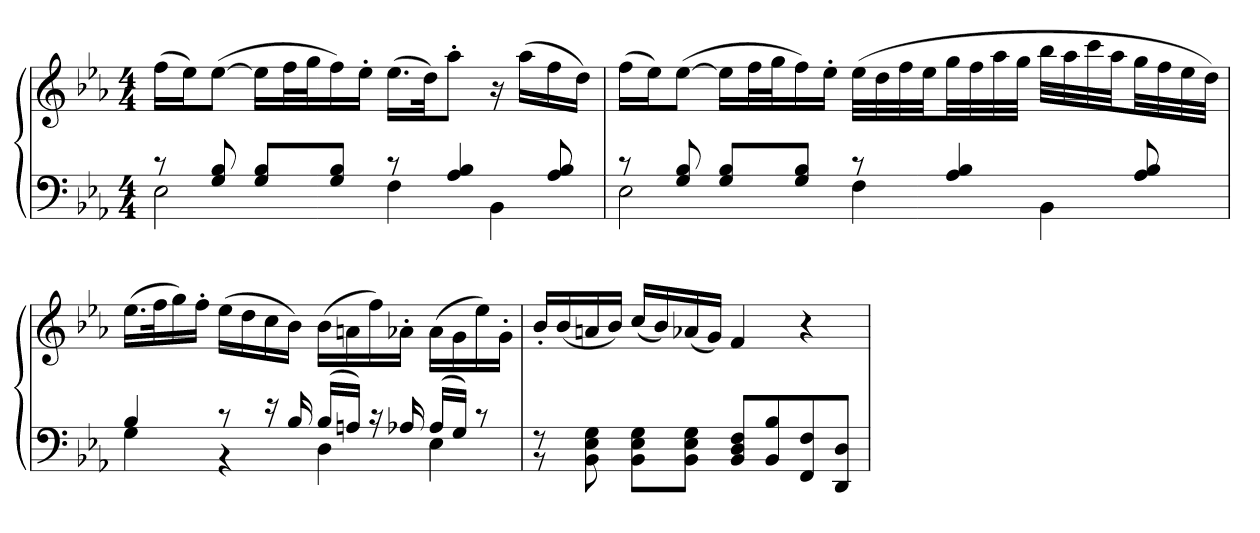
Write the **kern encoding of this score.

**kern	**kern
*part1	*part1
*staff2	*staff1
*clefF4	*clefG2
*k[b-e-a-]	*k[b-e-a-]
*M4/4	*M4/4
=	=
*^	*
8r	2E-	(16ffLL
.	.	16ee-J)
8G 8B-	.	([8ee-J
8G 8B-L	.	16ee-LL]
.	.	32ffL
.	.	32ggJ
8G 8B-J	.	16ff)
.	.	16ee-'JJ
8r	4F	(16.ee-LL
.	.	32ddJK)
4A- 4B-	.	8aa-'J
.	4BB-	16r
.	.	(16aa-LL
8A- 8B-	.	16ff
.	.	16ddJJ)
=	=	=
8r	2E-	(16ffLL
.	.	16ee-J)
8G 8B-	.	([8ee-J
8G 8B-L	.	16ee-LL]
.	.	32ffL
.	.	32ggJ
8G 8B-J	.	16ff)
.	.	16ee-'JJ
8r	4F	(32ee-LLL
.	.	32dd
.	.	32ff
.	.	32ee-JJ
4A- 4B-	.	32ggLL
.	.	32ff
.	.	32aa-
.	.	32ggJJJ
.	4BB-	32bb-LLL
.	.	32aa-
.	.	32ccc
.	.	32aa-JJ
8A- 8B-	.	32ggLL
.	.	32ff
.	.	32ee-
.	.	32ddJJJ)
=	=	=
4B-	4G	(16.ee-LL
.	.	32ffK
.	.	16gg)
.	.	16ff'JJ
8r	4r	(16ee-LL
.	.	16dd
16r	.	16cc
16B-	.	16b-JJ)
(16B-LL	4D	(16b-LL
16AnJJ)	.	16an
16r	.	16ff)
16A-X	.	16a-X'JJ
(16A-LL	4E-	(16a-LL
16GJJ)	.	16g
8r	.	16ee-)
.	.	16g'JJ
=	=	=
8r	8r	16b-'LL
.	.	(16b-
8BB- 8E- 8G	2..ryy	16an
.	.	16b-JJ)
8BB- 8E- 8GL	.	(16ccLL
.	.	16b-)
8BB- 8E- 8GJ	.	(16a-X
.	.	16gJJ)
8BB- 8D 8FL	.	4f
8BB- 8B-	.	.
8FF 8F	.	4r
8DD 8DJ	.	.
*v	*v	*
=	=
*-	*-
